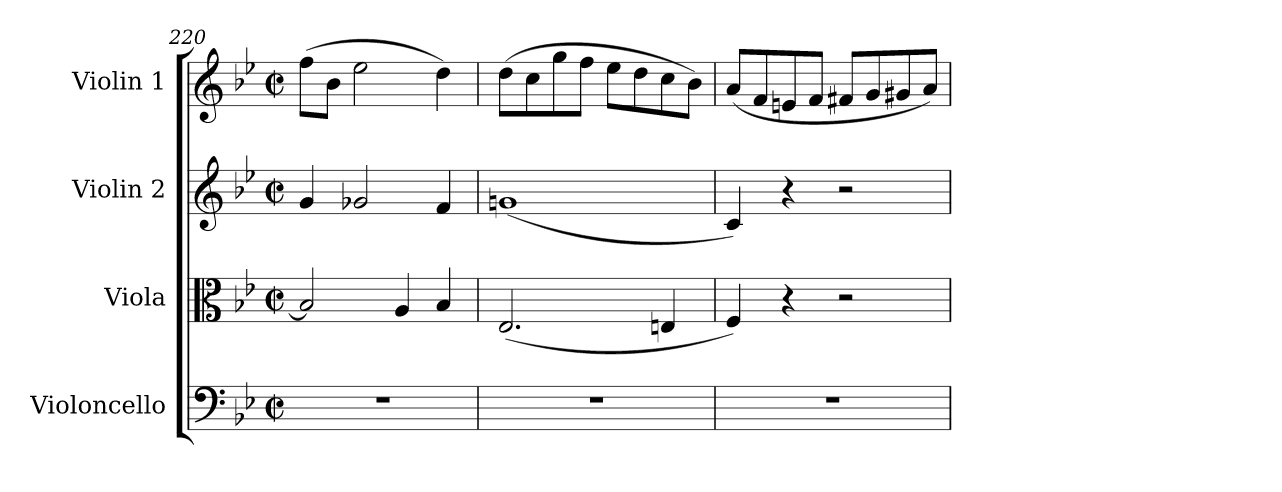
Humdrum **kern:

**kern	**kern	**kern	**kern
*part4	*part3	*part2	*part1
*staff4	*staff3	*staff2	*staff1
*I"Violoncello	*I"Viola	*I"Violin 2	*I"Violin 1
*I'Vc	*I'Vla	*I'Vln	*I'Vln
*clefF4	*clefC3	*clefG2	*clefG2
*k[b-e-]	*k[b-e-]	*k[b-e-]	*k[b-e-]
*M2/2	*M2/2	*M2/2	*M2/2
*met(c|)	*met(c|)	*met(c|)	*met(c|)
=220	=220	=220	=220
1r	2B-/]	4g/	(8ff\L
.	.	.	8b-\J
.	.	2g-X/	2ee-\
.	4A/	.	.
.	4B-/	4f/	4dd\)
!!LO:LB:g=z
=221	=221	=221	=221
1r	(2.E-/	(<1gn	(8dd\L
.	.	.	8cc\
.	.	.	8gg\
.	.	.	8ff\J
.	.	.	8ee-\L
.	.	.	8dd\
.	4En/	.	8cc\
.	.	.	8b-\J)
=222	=222	=222	=222
1r	4F/)	4c/)	(8a/L
.	.	.	8f/
.	4r	4r	8en/
.	.	.	8f/J
.	2r	2r	8f#X/L
.	.	.	8g/
.	.	.	8g#X/
.	.	.	8a/J)
=	=	=	=
*-	*-	*-	*-
